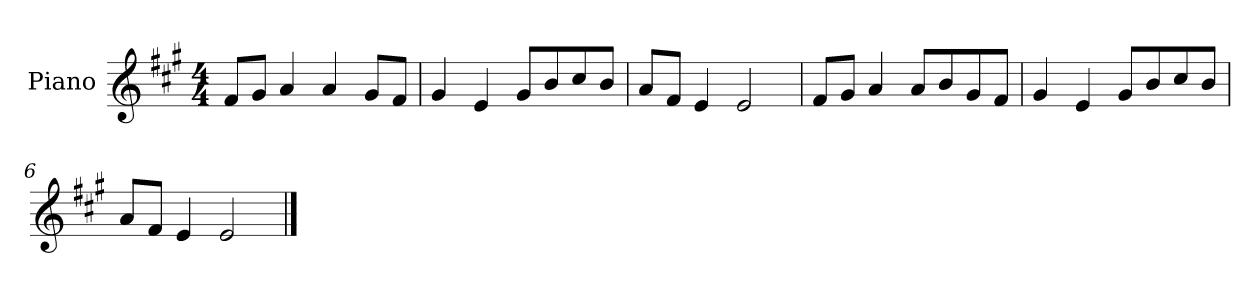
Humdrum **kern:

**kern
*part1
*staff1
*I"Piano
*I'P-no
*clefG2
*k[f#c#g#]
*M4/4
*MM90
=1
8f#/L
8g#/J
4a/
4a/
8g#/L
8f#/J
=2
4g#/
4e/
8g#/L
8b/
8cc#/
8b/J
=3
8a/L
8f#/J
4e/
2e/
=4
8f#/L
8g#/J
4a/
8a/L
8b/
8g#/
8f#/J
=5
4g#/
4e/
8g#/L
8b/
8cc#/
8b/J
=6
8a/L
8f#/J
4e/
2e/
==
*-
